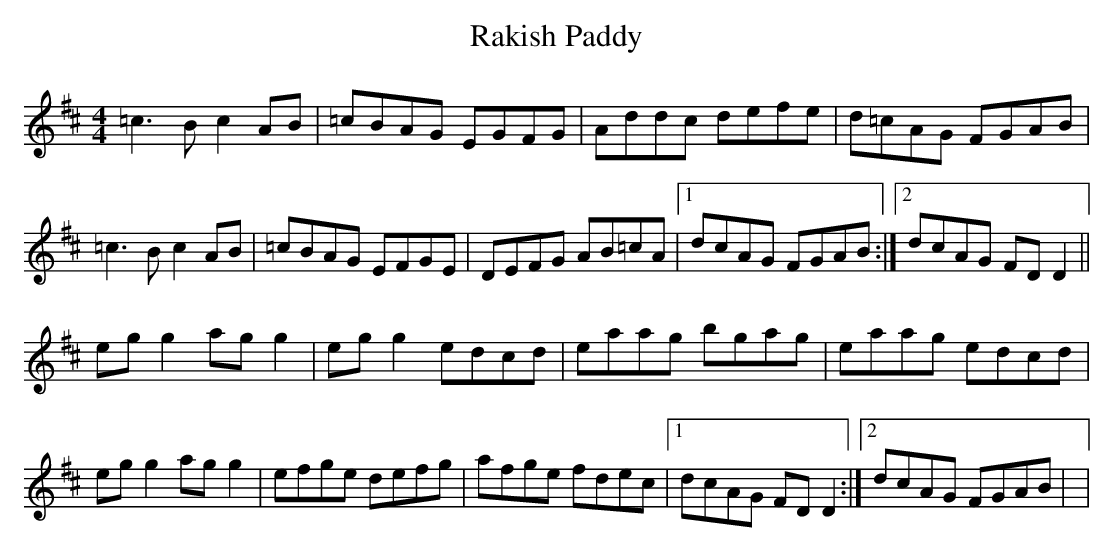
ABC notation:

X:1
T:Rakish Paddy
M:4/4
L:1/8
K:D
=c3 B c2 AB|=cBAG EGFG|Addc defe|d=cAG FGAB|
=c3 B c2 AB|=cBAG EFGE|DEFG AB=cA|1 dcAG FGAB:|2dcAG FD D2||
eg g2 ag g2|eg g2 edcd|eaag bgag|eaag edcd|
eg g2 ag g2|efge defg|afge fdec|1dcAG FD D2:|2dcAG FGAB|>|
